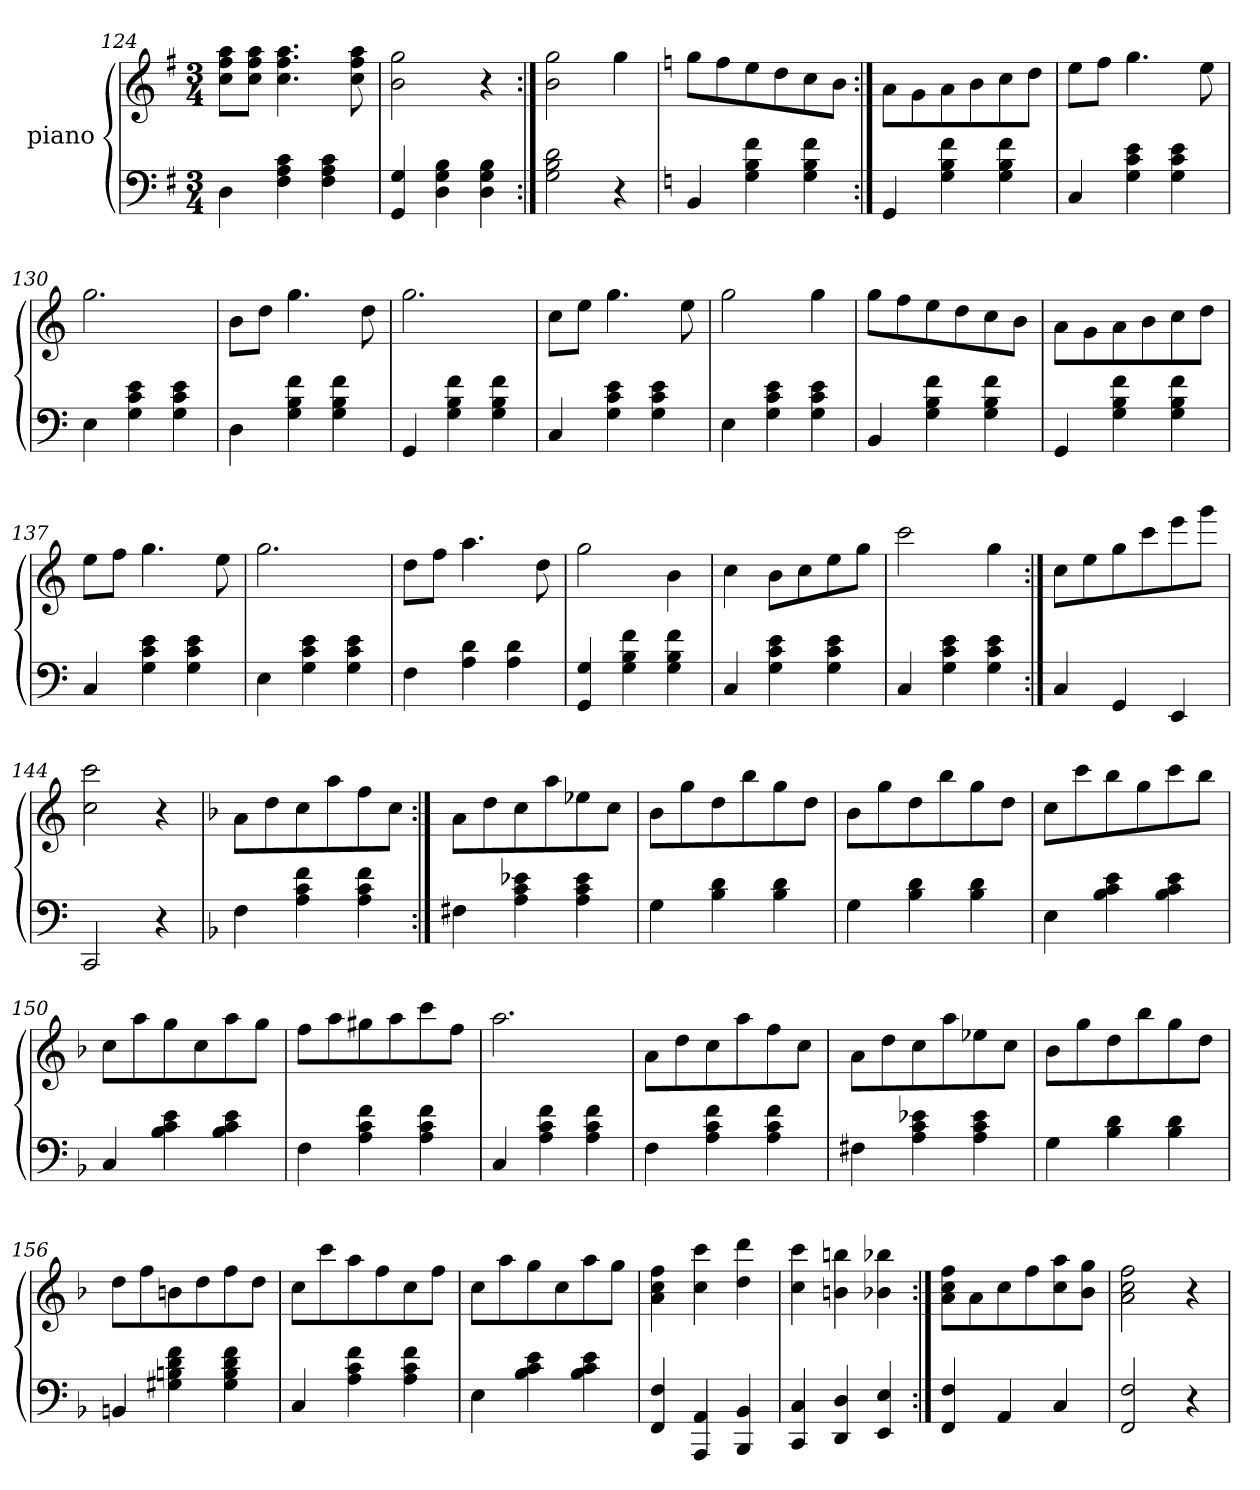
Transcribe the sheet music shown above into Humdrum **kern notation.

**kern	**kern
*part2	*part1
*staff2	*staff1
*I"piano	*I"piano
*clefF4	*clefG2
*k[f#]	*k[f#]
*M3/4	*M3/4
=124	=124
4D	8aa 8ff# 8ccL
.	8aa 8ff# 8ccJ
4c 4A 4F#	4.aa 4.ff# 4.cc
4c 4A 4F#	.
.	8aa 8ff# 8cc
=125	=125
4G 4GG	2gg 2b
4B 4G 4D	.
4B 4G 4D	4r
=126:|!	=126:|!
2d 2B 2G	2gg 2b
4r	4gg
=127	=127
*k[]	*k[]
4BB	8ggL
.	8ff
4f 4B 4G	8ee
.	8dd
4f 4B 4G	8cc
.	8bJ
=128:|!	=128:|!
4GG	8aL
.	8g
4f 4B 4G	8a
.	8b
4f 4B 4G	8cc
.	8ddJ
=129	=129
4C	8eeL
.	8ffJ
4e 4c 4G	4.gg
4e 4c 4G	.
.	8ee
=130	=130
4E	2.gg
4e 4c 4G	.
4e 4c 4G	.
=131	=131
4D	8bL
.	8ddJ
4f 4B 4G	4.gg
4f 4B 4G	.
.	8dd
=132	=132
4GG	2.gg
4f 4B 4G	.
4f 4B 4G	.
=133	=133
4C	8ccL
.	8eeJ
4e 4c 4G	4.gg
4e 4c 4G	.
.	8ee
=134	=134
4E	2gg
4e 4c 4G	.
4e 4c 4G	4gg
=135	=135
4BB	8ggL
.	8ff
4f 4B 4G	8ee
.	8dd
4f 4B 4G	8cc
.	8bJ
=136	=136
4GG	8aL
.	8g
4f 4B 4G	8a
.	8b
4f 4B 4G	8cc
.	8ddJ
=137	=137
4C	8eeL
.	8ffJ
4e 4c 4G	4.gg
4e 4c 4G	.
.	8ee
=138	=138
4E	2.gg
4e 4c 4G	.
4e 4c 4G	.
=139	=139
4F	8ddL
.	8ffJ
4d 4A	4.aa
4d 4A	.
.	8dd
=140	=140
4G 4GG	2gg
4f 4B 4G	.
4f 4B 4G	4b
=141	=141
4C	4cc
4e 4c 4G	8bL
.	8cc
4e 4c 4G	8ee
.	8ggJ
=142	=142
4C	2ccc
4e 4c 4G	.
4e 4c 4G	4gg
=143:|!	=143:|!
4C	8ccL
.	8ee
4GG	8gg
.	8ccc
4EE	8eee
.	8gggJ
=144	=144
2CC	2ccc 2cc
4r	4r
=145	=145
*k[b-]	*k[b-]
4F	8aL
.	8dd
4f 4c 4A	8cc
.	8aa
4f 4c 4A	8ff
.	8ccJ
=146:|!	=146:|!
4F#X	8aL
.	8dd
4e-X 4c 4A	8cc
.	8aa
4e- 4c 4A	8ee-X
.	8ccJ
=147	=147
4G	8b-L
.	8gg
4d 4B-	8dd
.	8bb-
4d 4B-	8gg
.	8ddJ
=148	=148
4G	8b-L
.	8gg
4d 4B-	8dd
.	8bb-
4d 4B-	8gg
.	8ddJ
=149	=149
4E	8ccL
.	8ccc
4e 4c 4B-	8bb-
.	8gg
4e 4c 4B-	8ccc
.	8bb-J
=150	=150
4C	8ccL
.	8aa
4e 4c 4B-	8gg
.	8cc
4e 4c 4B-	8aa
.	8ggJ
=151	=151
4F	8ffL
.	8aa
4f 4c 4A	8gg#X
.	8aa
4f 4c 4A	8ccc
.	8ffJ
=152	=152
4C	2.aa
4f 4c 4A	.
4f 4c 4A	.
=153	=153
4F	8aL
.	8dd
4f 4c 4A	8cc
.	8aa
4f 4c 4A	8ff
.	8ccJ
=154	=154
4F#X	8aL
.	8dd
4e-X 4c 4A	8cc
.	8aa
4e- 4c 4A	8ee-X
.	8ccJ
=155	=155
4G	8b-L
.	8gg
4d 4B-	8dd
.	8bb-
4d 4B-	8gg
.	8ddJ
=156	=156
4BBn	8ddL
.	8ff
4f 4d 4Bn 4G#X	8bn
.	8dd
4f 4d 4B 4G#	8ff
.	8ddJ
=157	=157
4C	8ccL
.	8ccc
4f 4c 4A	8aa
.	8ff
4f 4c 4A	8cc
.	8ffJ
=158	=158
4E	8ccL
.	8aa
4e 4c 4B-	8gg
.	8cc
4e 4c 4B-	8aa
.	8ggJ
=159	=159
4F 4FF	4ff 4cc 4a
4AA 4AAA	4ccc 4cc
4BB- 4BBB-	4ddd 4dd
=160	=160
4C 4CC	4ccc 4cc
4D 4DD	4bbn 4bn
4E 4EE	4bb-X 4b-X
=161:|!	=161:|!
4F 4FF	8ff 8cc 8aL
.	8a
4AA	8cc
.	8ff
4C	8aa 8cc
.	8gg 8b-J
=162	=162
2F 2FF	2ff 2cc 2a
4r	4r
=	=
*-	*-
